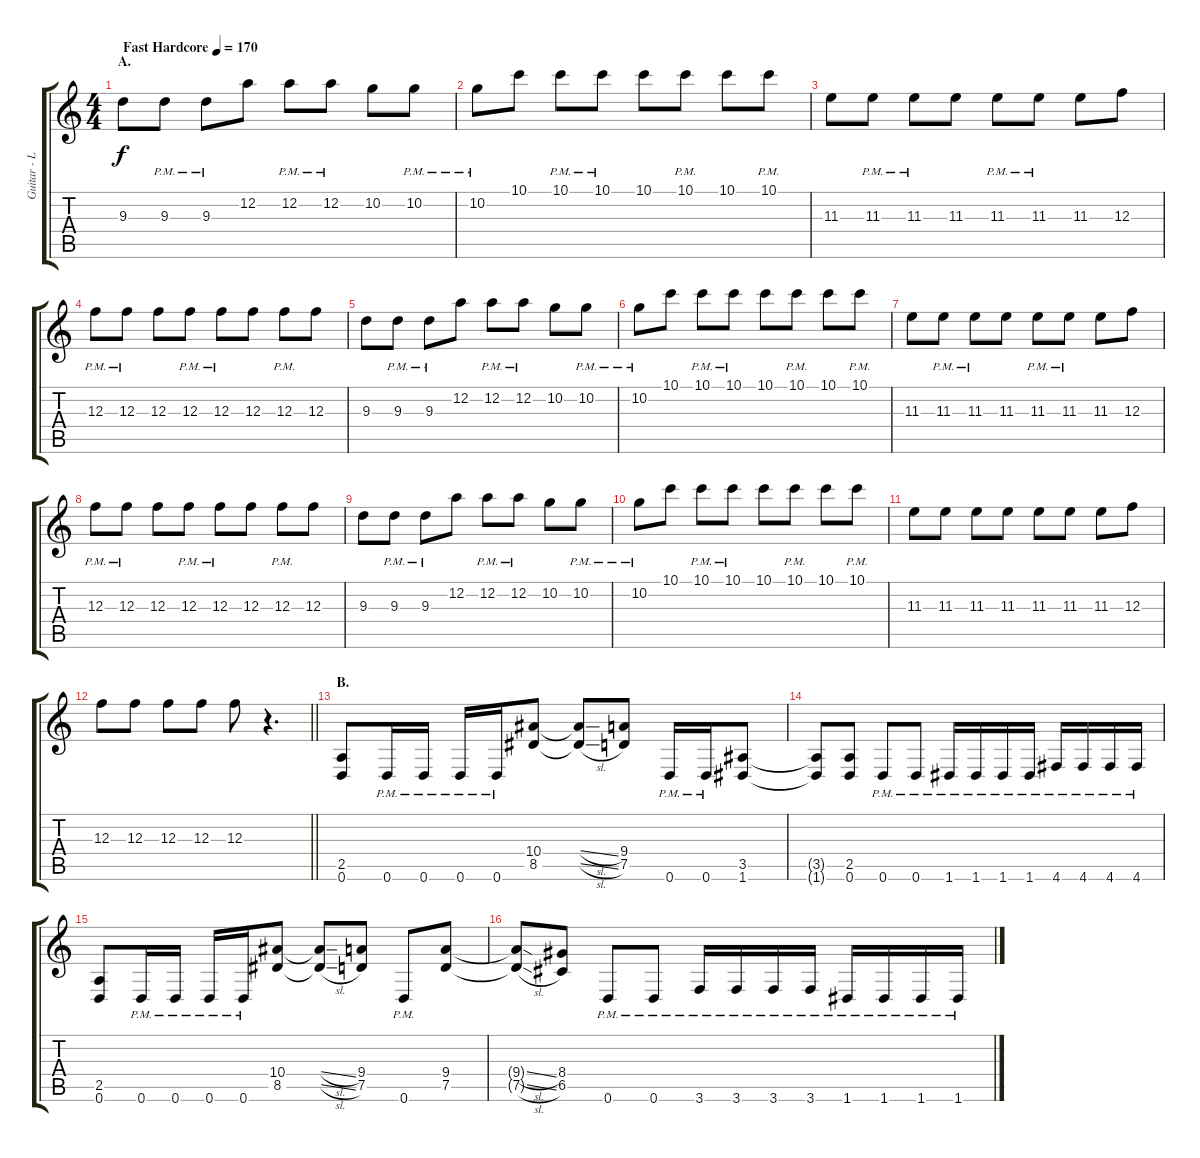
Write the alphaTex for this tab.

\track ("Guitar - Left" "Guitar - L") {instrument distortionguitar}
\staff {score tabs}
\tuning (D4 A3 F3 C3 G2 D2) {hide}
\ts (4 4)
\section ("" "A.")
\tempo (170 "Fast Hardcore")
\clef g2
\ks c
9.3.8{dy f instrument distortionguitar} 9.3{pm}.8 9.3{pm}.8 12.2.8 12.2{pm}.8 12.2{pm}.8 10.2.8 10.2{pm}.8 |
10.2{pm}.8 10.1.8 10.1{pm}.8 10.1{pm}.8 10.1.8 10.1{pm}.8 10.1.8 10.1{pm}.8 |
11.3.8 11.3{pm}.8 11.3{pm}.8 11.3.8 11.3{pm}.8 11.3{pm}.8 11.3.8 12.3.8 |
12.3{pm}.8 12.3{pm}.8 12.3.8 12.3{pm}.8 12.3{pm}.8 12.3.8 12.3{pm}.8 12.3.8 |
9.3.8 9.3{pm}.8 9.3{pm}.8 12.2.8 12.2{pm}.8 12.2{pm}.8 10.2.8 10.2{pm}.8 |
10.2{pm}.8 10.1.8 10.1{pm}.8 10.1{pm}.8 10.1.8 10.1{pm}.8 10.1.8 10.1{pm}.8 |
11.3.8 11.3{pm}.8 11.3{pm}.8 11.3.8 11.3{pm}.8 11.3{pm}.8 11.3.8 12.3.8 |
12.3{pm}.8 12.3{pm}.8 12.3.8 12.3{pm}.8 12.3{pm}.8 12.3.8 12.3{pm}.8 12.3.8 |
9.3.8 9.3{pm}.8 9.3{pm}.8 12.2.8 12.2{pm}.8 12.2{pm}.8 10.2.8 10.2{pm}.8 |
10.2{pm}.8 10.1.8 10.1{pm}.8 10.1{pm}.8 10.1.8 10.1{pm}.8 10.1.8 10.1{pm}.8 |
11.3.8 11.3.8 11.3.8 11.3.8 11.3.8 11.3.8 11.3.8 12.3.8 |
\barLineRight lightlight
12.3.8 12.3.8 12.3.8 12.3.8 12.3.8 r.4{d} |
\section ("" "B.")
(2.5 0.6).8 0.6{pm}.16 0.6{pm}.16 0.6{pm}.16 0.6{pm}.16 (10.4 8.5).8 (10.4{sl t} 8.5{sl t}).8 (9.4 7.5).8 0.6{pm}.16 0.6{pm}.16 (3.5 1.6).8 |
(3.5{t} 1.6{t}).8 (2.5 0.6).8 0.6{pm}.8 0.6{pm}.8 1.6{pm}.16 1.6{pm}.16 1.6{pm}.16 1.6{pm}.16 4.6{pm}.16 4.6{pm}.16 4.6{pm}.16 4.6{pm}.16 |
(2.5 0.6).8 0.6{pm}.16 0.6{pm}.16 0.6{pm}.16 0.6{pm}.16 (10.4 8.5).8 (10.4{sl t} 8.5{sl t}).8 (9.4 7.5).8 0.6{pm}.8 (9.4 7.5).8 |
(9.4{sl t} 7.5{sl t}).8 (8.4 6.5).8 0.6{pm}.8 0.6{pm}.8 3.6{pm}.16 3.6{pm}.16 3.6{pm}.16 3.6{pm}.16 1.6{pm}.16 1.6{pm}.16 1.6{pm}.16 1.6{pm}.16
